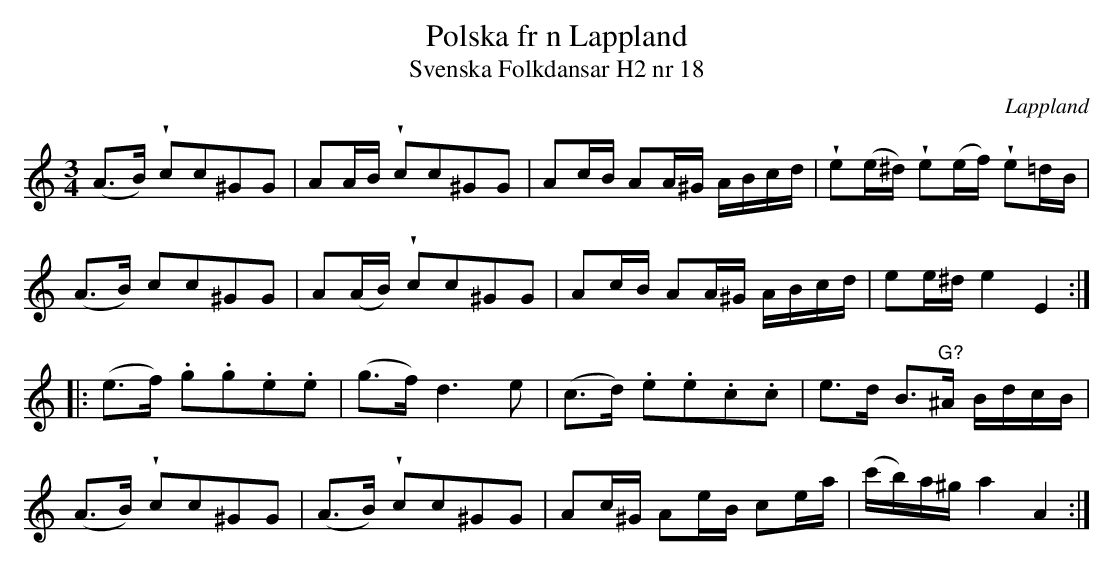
X:1
T:Polska fr n Lappland
T:Svenska Folkdansar H2 nr 18
O:Lappland
U:V=wedge
M:3/4
L:1/16
K:Am
(A2>B2) Vc2c2^G2G2 | A2AB Vc2c2^G2G2 | A2cB A2A^G ABcd | Ve2(e^d) Ve2(ef) Ve2=dB |
(A2>B2) c2c2^G2G2 | A2(AB) Vc2c2^G2G2 | A2cB A2A^G ABcd | e2e^d e4 E4 ::
(e2>f2) .g2.g2.e2.e2 | (g2>f2) d4>e4 | (c2>d2) .e2.e2.c2.c2 | e2>d2 B2>"^G?"^A2 BdcB |
(A2>B2) Vc2c2^G2G2 | (A2>B2) Vc2c2^G2G2 | A2c^G A2eB c2ea | (c'b)a^g a4 A4 :|
